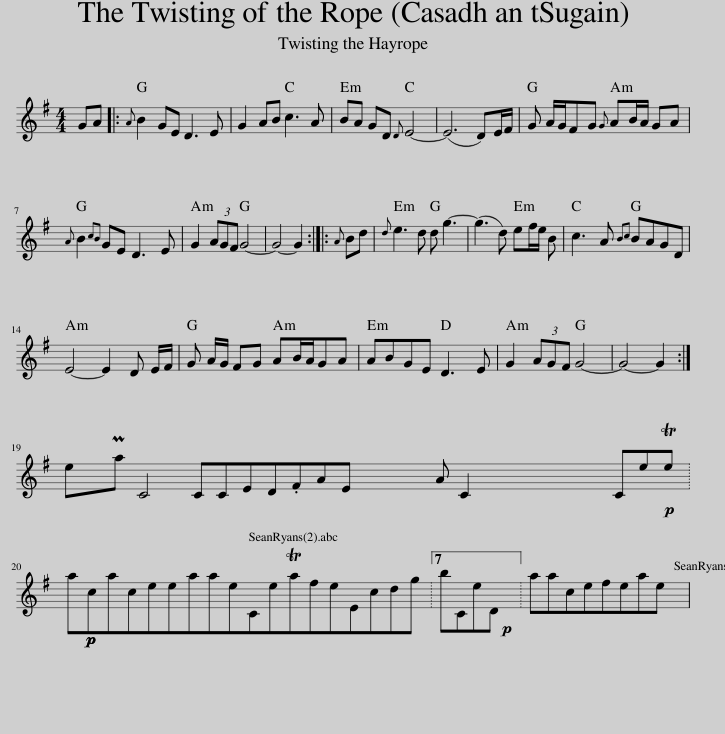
X:1
L:1/8
M:4/4
I:linebreak $
K:G
V:1 treble
V:1
 GA |:{A} B2 GE D3 E | G2 AB c3 A | BA GD{D} E4- | (E6 D)E/F/ | %5
 G A/G/FG{G} AB/A/ GA |${A} B2{cB} GE D3 E | G2 (3AGF G4- | G4- G2 ::{A} Bd | %10
{d} e3 d d g3- | (g3 d) ef/e/ B | c3 A{Bc} BAGD |$ E4- E2 D E/F/ | G A/G/ FG AB/A/GA | %15
 ABGE D3 E | G2 (3AGF G4- | G4- G2 :|$ exPa C4 CCED.FAE x8 A C2 x68 Ce!p!Te |$ a!p!!p!caceeaaeCeTafeEcdg |7 %20
 bCeD!p! || aacefeae | %22
